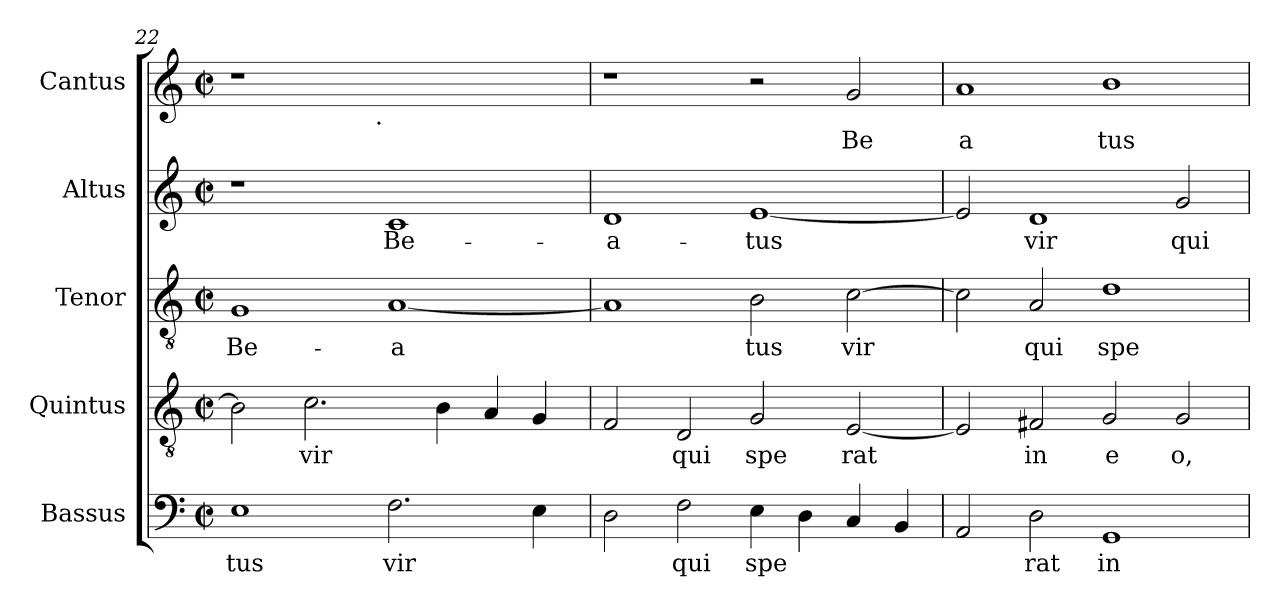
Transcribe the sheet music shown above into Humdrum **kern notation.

**kern	**text	**kern	**text	**kern	**text	**kern	**text	**kern	**text
*part5	*part5	*part4	*part4	*part3	*part3	*part2	*part2	*part1	*part1
*staff5	*staff5	*staff4	*staff4	*staff3	*staff3	*staff2	*staff2	*staff1	*staff1
*I"Bassus	*	*I"Quintus	*	*I"Tenor	*	*I"Altus	*	*I"Cantus	*
*clefF4	*	*clefGv2	*	*clefGv2	*	*clefG2	*	*clefG2	*
*k[]	*	*k[]	*	*k[]	*	*k[]	*	*k[]	*
*C:	*	*C:	*	*C:	*	*C:	*	*C:	*
*M2/2	*	*M2/2	*	*M2/2	*	*M2/2	*	*M2/2	*
*met(c|)	*	*met(c|)	*	*met(c|)	*	*met(c|)	*	*met(c|)	*
=22	=22	=22	=22	=22	=22	=22	=22	=22	=22
!	!LO:LY:b:cj	!	!LO:LY:b:cj	!	!LO:LY:b:cj	!	!	!	!
*	*	*	*	*	*	*	*	*^	*
1E	-tus	2B\]	.	1G	Be-	1r	.	1r	2ryy	.
!	!	!	!LO:LY:b:cj	!	!	!	!	!	!	!
.	.	2.c\	vir	.	.	.	.	.	4...ryy	.
!	!	!	!	!	!	!	!	!	!LO:TX:b:t=.	!
.	.	.	.	.	.	.	.	.	1ryy	.
!	!LO:LY:b:cj	!	!	!	!LO:LY:b:cj	!	!LO:LY:b:cj	!	!	!
2.F\	vir	.	.	[<1A	-a-	1c	Be-	1ryy	.	.
!	!	!	!LO:LY:b:cj	!	!	!	!	!	!	!
.	.	4B\	.	.	.	.	.	.	.	.
!	!	!	!LO:LY:b:cj	!	!	!	!	!	!	!
.	.	4A/	.	.	.	.	.	.	.	.
!	!LO:LY:b:cj	!	!LO:LY:b:cj	!	!	!	!	!	!	!
4E\	.	4G/	.	.	.	.	.	.	.	.
.	.	.	.	.	.	.	.	.	32ryy	.
=23	=23	=23	=23	=23	=23	=23	=23	=23	=23	=23
!	!LO:LY:b:cj	!	!LO:LY:b:cj	!	!LO:LY:b:cj	!	!LO:LY:b:cj	!	!	!
*	*	*	*	*	*	*	*	*v	*v	*
2D\	.	2F/	.	1A]	--	1d	-a-	1r	.
!	!LO:LY:b:cj	!	!LO:LY:b:cj	!	!	!	!	!	!
2F\	qui	2D/	qui	.	.	.	.	.	.
!	!LO:LY:b:cj	!	!LO:LY:b:cj	!	!LO:LY:b:cj	!	!LO:LY:b:cj	!	!
4E\	spe-	2G/	spe	2B\	-tus	[<1e	-tus	2r	.
!	!LO:LY:b:cj	!	!	!	!	!	!	!	!
4D\	--	.	.	.	.	.	.	.	.
!	!LO:LY:b:cj	!	!LO:LY:b:cj	!	!LO:LY:b:cj	!	!	!	!LO:LY:b:cj
4C/	--	[<2E/	rat	[>2c\	vir	.	.	2g/	Be
!	!LO:LY:b:cj	!	!	!	!	!	!	!	!
4BB/	--	.	.	.	.	.	.	.	.
=24	=24	=24	=24	=24	=24	=24	=24	=24	=24
!	!LO:LY:b:cj	!	!LO:LY:b:cj	!	!LO:LY:b:cj	!	!LO:LY:b:cj	!	!LO:LY:b:cj
2AA/	--	2E/]	.	2c\]	.	2e/]	.	1a	a
!	!LO:LY:b:cj	!	!LO:LY:b:cj	!	!LO:LY:b:cj	!	!LO:LY:b:cj	!	!
2D\	-rat	2F#X/	in	2A/	qui	1d	vir	.	.
!	!LO:LY:b:cj	!	!LO:LY:b:cj	!	!LO:LY:b:cj	!	!	!	!LO:LY:b:cj
1GG	in	2G/	e	1d	spe-	.	.	1b	tus
!	!	!	!LO:LY:b:cj	!	!	!	!LO:LY:b:cj	!	!
.	.	2G/	o,	.	.	2g/	qui	.	.
=	=	=	=	=	=	=	=	=	=
*-	*-	*-	*-	*-	*-	*-	*-	*-	*-
